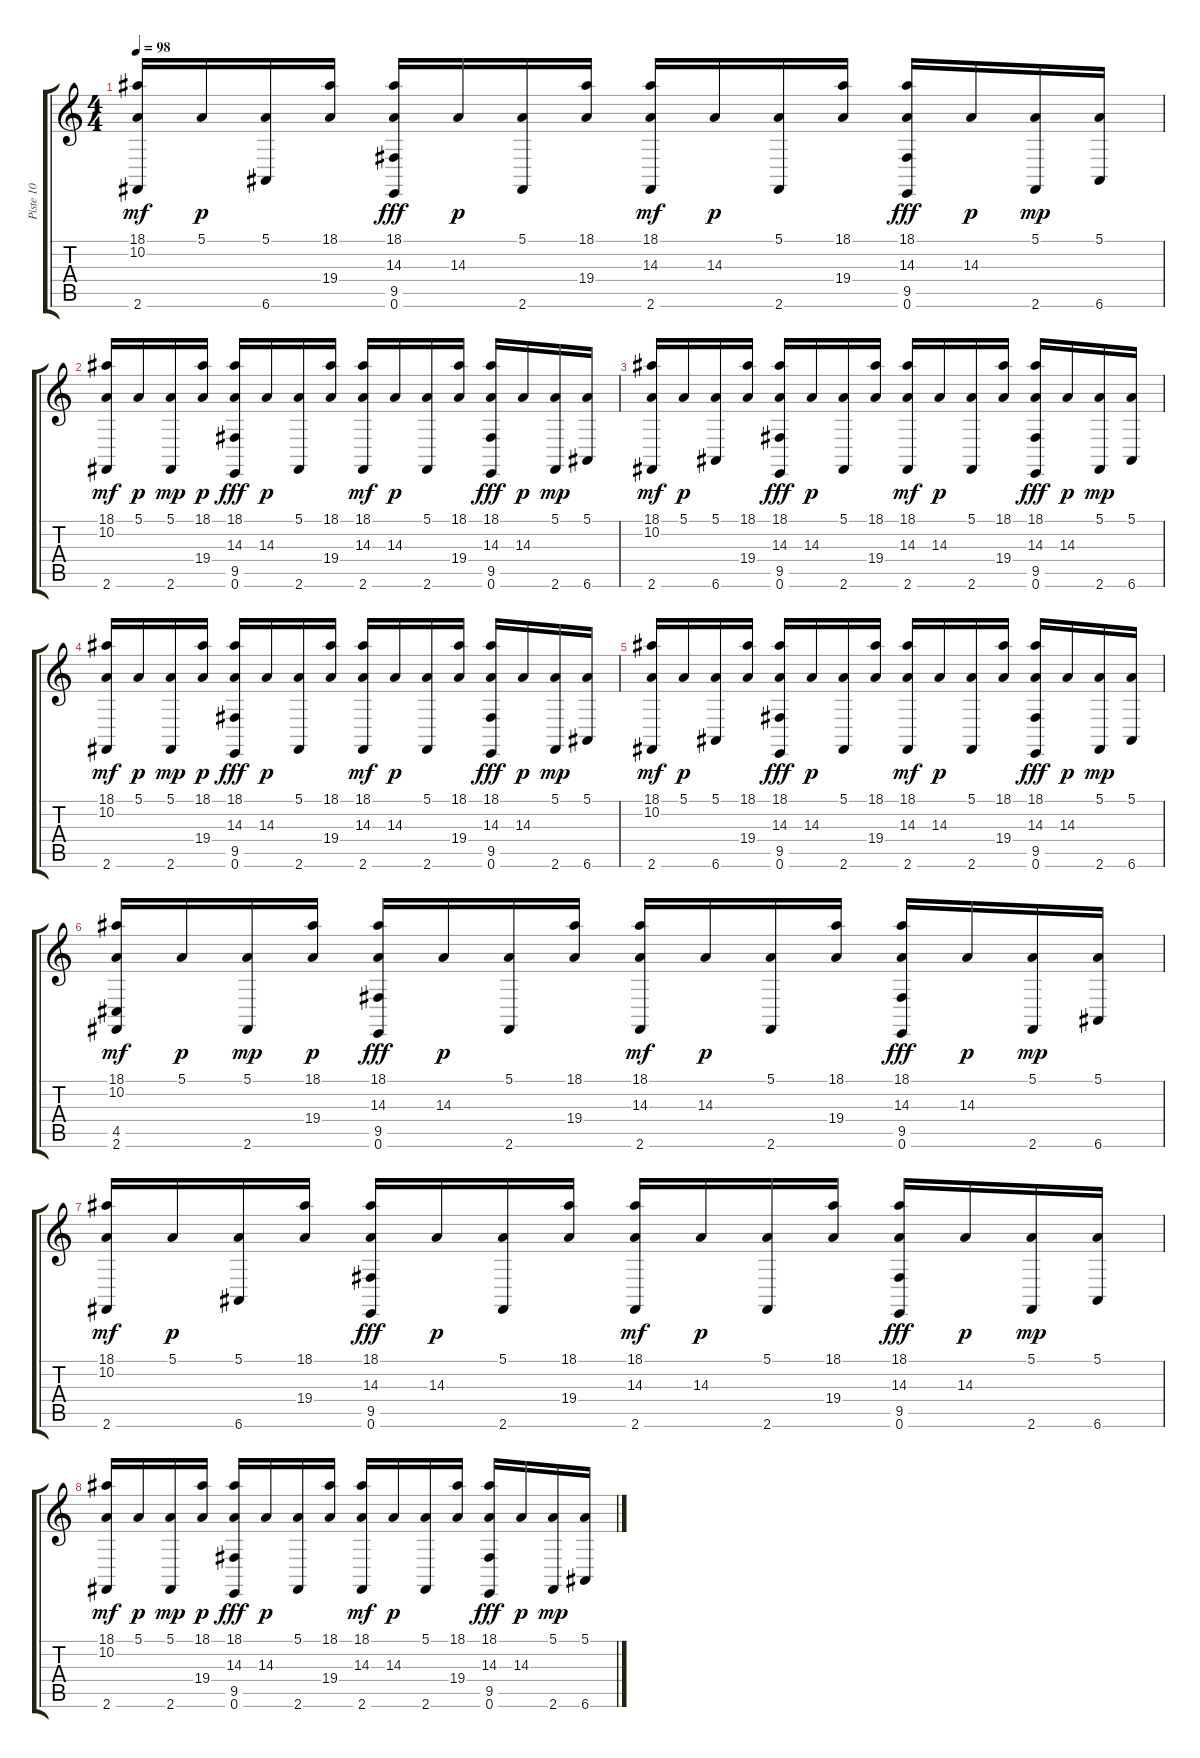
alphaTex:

\track ("Piste 10" "Piste 10") {instrument synthdrum}
\staff {score tabs}
\tuning (E4 B3 G3 D3 A2 E2) {hide}
\ts (4 4)
\tempo 98
\clef g2
\ks c
(18.1 10.2 2.6).16{dy mf} 5.1.16{dy p} (5.1 6.6).16 (18.1 19.4).16 (18.1 14.3 9.5 0.6).16{dy fff} 14.3.16{dy p} (5.1 2.6).16 (18.1 19.4).16 (18.1 14.3 2.6).16{dy mf} 14.3.16{dy p} (5.1 2.6).16 (18.1 19.4).16 (18.1 14.3 9.5 0.6).16{dy fff} 14.3.16{dy p} (5.1 2.6).16{dy mp} (5.1 6.6).16 |
(18.1 10.2 2.6).16{dy mf} 5.1.16{dy p} (5.1 2.6).16{dy mp} (18.1 19.4).16{dy p} (18.1 14.3 9.5 0.6).16{dy fff} 14.3.16{dy p} (5.1 2.6).16 (18.1 19.4).16 (18.1 14.3 2.6).16{dy mf} 14.3.16{dy p} (5.1 2.6).16 (18.1 19.4).16 (18.1 14.3 9.5 0.6).16{dy fff} 14.3.16{dy p} (5.1 2.6).16{dy mp} (5.1 6.6).16 |
(18.1 10.2 2.6).16{dy mf} 5.1.16{dy p} (5.1 6.6).16 (18.1 19.4).16 (18.1 14.3 9.5 0.6).16{dy fff} 14.3.16{dy p} (5.1 2.6).16 (18.1 19.4).16 (18.1 14.3 2.6).16{dy mf} 14.3.16{dy p} (5.1 2.6).16 (18.1 19.4).16 (18.1 14.3 9.5 0.6).16{dy fff} 14.3.16{dy p} (5.1 2.6).16{dy mp} (5.1 6.6).16 |
(18.1 10.2 2.6).16{dy mf} 5.1.16{dy p} (5.1 2.6).16{dy mp} (18.1 19.4).16{dy p} (18.1 14.3 9.5 0.6).16{dy fff} 14.3.16{dy p} (5.1 2.6).16 (18.1 19.4).16 (18.1 14.3 2.6).16{dy mf} 14.3.16{dy p} (5.1 2.6).16 (18.1 19.4).16 (18.1 14.3 9.5 0.6).16{dy fff} 14.3.16{dy p} (5.1 2.6).16{dy mp} (5.1 6.6).16 |
(18.1 10.2 2.6).16{dy mf} 5.1.16{dy p} (5.1 6.6).16 (18.1 19.4).16 (18.1 14.3 9.5 0.6).16{dy fff} 14.3.16{dy p} (5.1 2.6).16 (18.1 19.4).16 (18.1 14.3 2.6).16{dy mf} 14.3.16{dy p} (5.1 2.6).16 (18.1 19.4).16 (18.1 14.3 9.5 0.6).16{dy fff} 14.3.16{dy p} (5.1 2.6).16{dy mp} (5.1 6.6).16 |
(18.1 10.2 4.5 2.6).16{dy mf} 5.1.16{dy p} (5.1 2.6).16{dy mp} (18.1 19.4).16{dy p} (18.1 14.3 9.5 0.6).16{dy fff} 14.3.16{dy p} (5.1 2.6).16 (18.1 19.4).16 (18.1 14.3 2.6).16{dy mf} 14.3.16{dy p} (5.1 2.6).16 (18.1 19.4).16 (18.1 14.3 9.5 0.6).16{dy fff} 14.3.16{dy p} (5.1 2.6).16{dy mp} (5.1 6.6).16 |
(18.1 10.2 2.6).16{dy mf} 5.1.16{dy p} (5.1 6.6).16 (18.1 19.4).16 (18.1 14.3 9.5 0.6).16{dy fff} 14.3.16{dy p} (5.1 2.6).16 (18.1 19.4).16 (18.1 14.3 2.6).16{dy mf} 14.3.16{dy p} (5.1 2.6).16 (18.1 19.4).16 (18.1 14.3 9.5 0.6).16{dy fff} 14.3.16{dy p} (5.1 2.6).16{dy mp} (5.1 6.6).16 |
(18.1 10.2 2.6).16{dy mf} 5.1.16{dy p} (5.1 2.6).16{dy mp} (18.1 19.4).16{dy p} (18.1 14.3 9.5 0.6).16{dy fff} 14.3.16{dy p} (5.1 2.6).16 (18.1 19.4).16 (18.1 14.3 2.6).16{dy mf} 14.3.16{dy p} (5.1 2.6).16 (18.1 19.4).16 (18.1 14.3 9.5 0.6).16{dy fff} 14.3.16{dy p} (5.1 2.6).16{dy mp} (5.1 6.6).16
